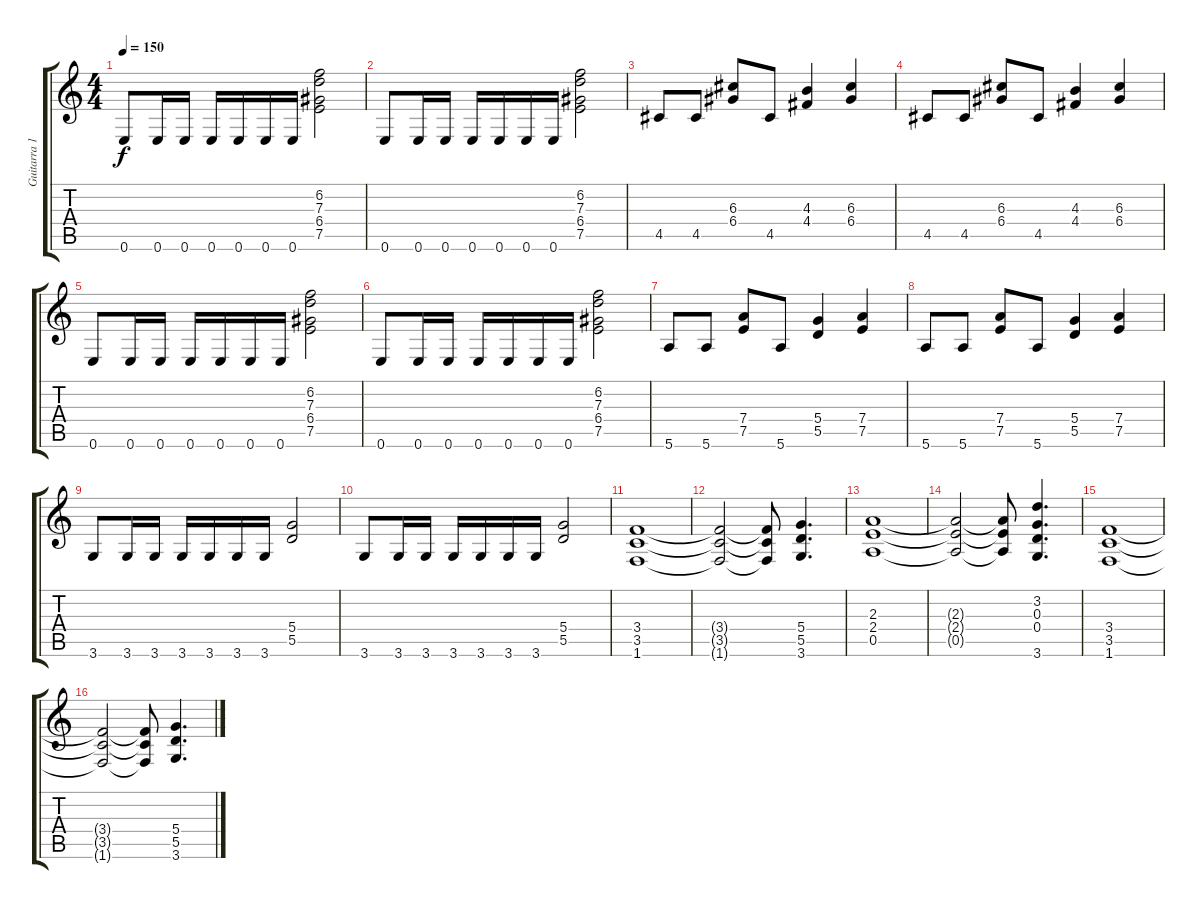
\track ("Guitarra 1 (Kiko Loureiro)" "Guitarra 1") {instrument distortionguitar}
\staff {score tabs}
\tuning (E4 B3 G3 D3 A2 E2) {hide}
\ts (4 4)
\tempo 150
\clef g2
\ks c
0.6.8{dy f} 0.6.16 0.6.16 0.6.16 0.6.16 0.6.16 0.6.16 (6.2 7.3 6.4 7.5).2 |
0.6.8 0.6.16 0.6.16 0.6.16 0.6.16 0.6.16 0.6.16 (6.2 7.3 6.4 7.5).2 |
4.5.8 4.5.8 (6.3 6.4).8 4.5.8 (4.3 4.4).4 (6.3 6.4).4 |
4.5.8 4.5.8 (6.3 6.4).8 4.5.8 (4.3 4.4).4 (6.3 6.4).4 |
0.6.8 0.6.16 0.6.16 0.6.16 0.6.16 0.6.16 0.6.16 (6.2 7.3 6.4 7.5).2 |
0.6.8 0.6.16 0.6.16 0.6.16 0.6.16 0.6.16 0.6.16 (6.2 7.3 6.4 7.5).2 |
5.6.8 5.6.8 (7.4 7.5).8 5.6.8 (5.4 5.5).4 (7.4 7.5).4 |
5.6.8 5.6.8 (7.4 7.5).8 5.6.8 (5.4 5.5).4 (7.4 7.5).4 |
3.6.8 3.6.16 3.6.16 3.6.16 3.6.16 3.6.16 3.6.16 (5.4 5.5).2 |
3.6.8 3.6.16 3.6.16 3.6.16 3.6.16 3.6.16 3.6.16 (5.4 5.5).2 |
(3.4 3.5 1.6).1 |
(3.4{t} 3.5{t} 1.6{t}).2 (3.4{t} 3.5{t} 1.6{t}).8 (5.4 5.5 3.6).4{d} |
(2.3 2.4 0.5).1 |
(2.3{t} 2.4{t} 0.5{t}).2 (2.3{t} 2.4{t} 0.5{t}).8 (3.2 0.3 0.4 3.6).4{d} |
(3.4 3.5 1.6).1 |
(3.4{t} 3.5{t} 1.6{t}).2 (3.4{t} 3.5{t} 1.6{t}).8 (5.4 5.5 3.6).4{d}
